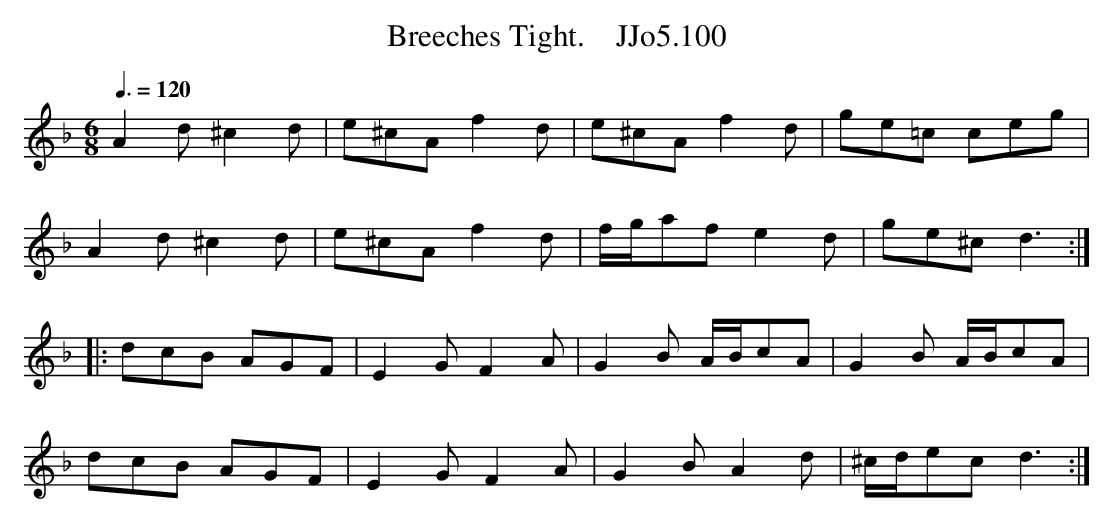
X:1
T:Breeches Tight.    JJo5.100
Q:3/8=120
M:6/8
L:1/8
K:Dm
A2d ^c2d|e^cA f2d|e^cA f2d|ge=c ceg|
A2d ^c2d|e^cA f2d|f/g/af e2d|ge^c d3 :|
|: dcB AGF|E2G F2A|G2B A/B/cA|G2B A/B/cA|
dcB AGF|E2G F2A|G2B A2d|^c/d/ec d3 :|
